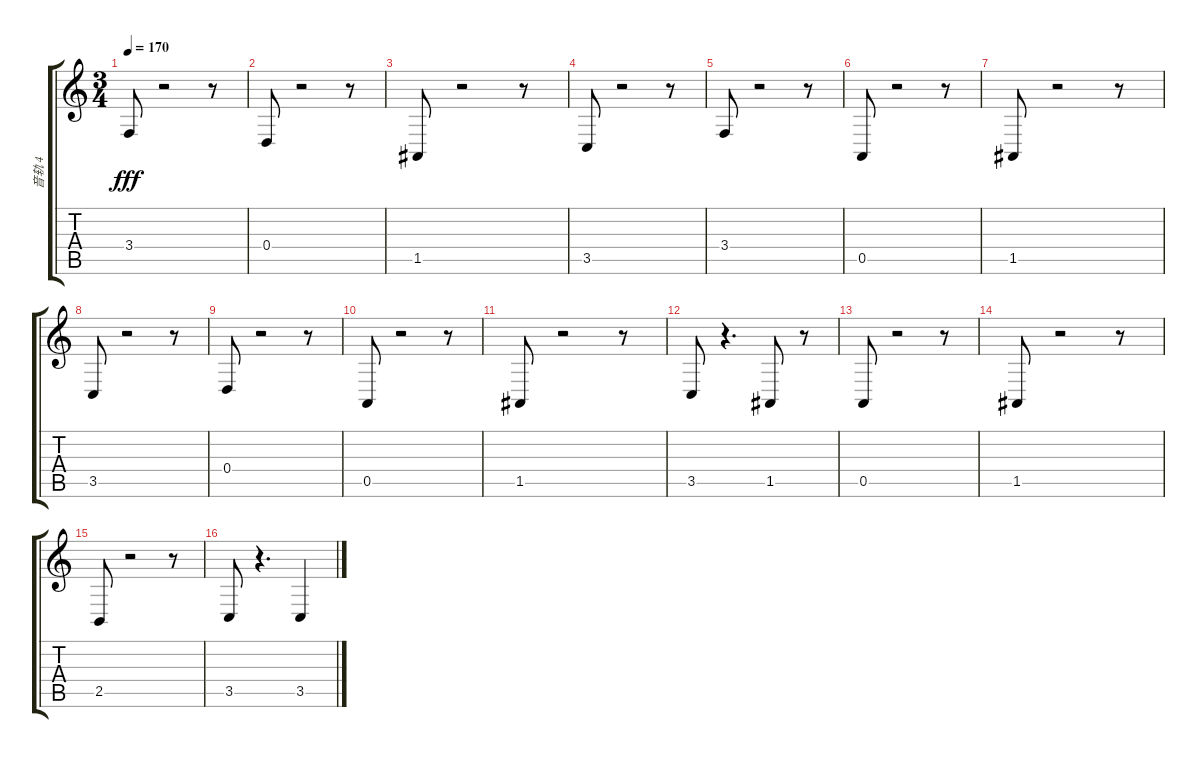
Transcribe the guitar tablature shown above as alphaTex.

\track ("音轨 4" "音轨 4") {instrument stringensemble1}
\staff {score tabs}
\tuning (E4 B3 G3 D3 A2 E2) {hide}
\ts (3 4)
\tempo 170
\clef g2
\ks c
3.4.8{dy fff} r.2 r.8 |
0.4.8 r.2 r.8 |
1.5.8 r.2 r.8 |
3.5.8 r.2 r.8 |
3.4.8 r.2 r.8 |
0.5.8 r.2 r.8 |
1.5.8 r.2 r.8 |
3.5.8 r.2 r.8 |
0.4.8 r.2 r.8 |
0.5.8 r.2 r.8 |
1.5.8 r.2 r.8 |
3.5.8 r.4{d} 1.5.8 r.8 |
0.5.8 r.2 r.8 |
1.5.8 r.2 r.8 |
2.5.8 r.2 r.8 |
3.5.8 r.4{d} 3.5.4
